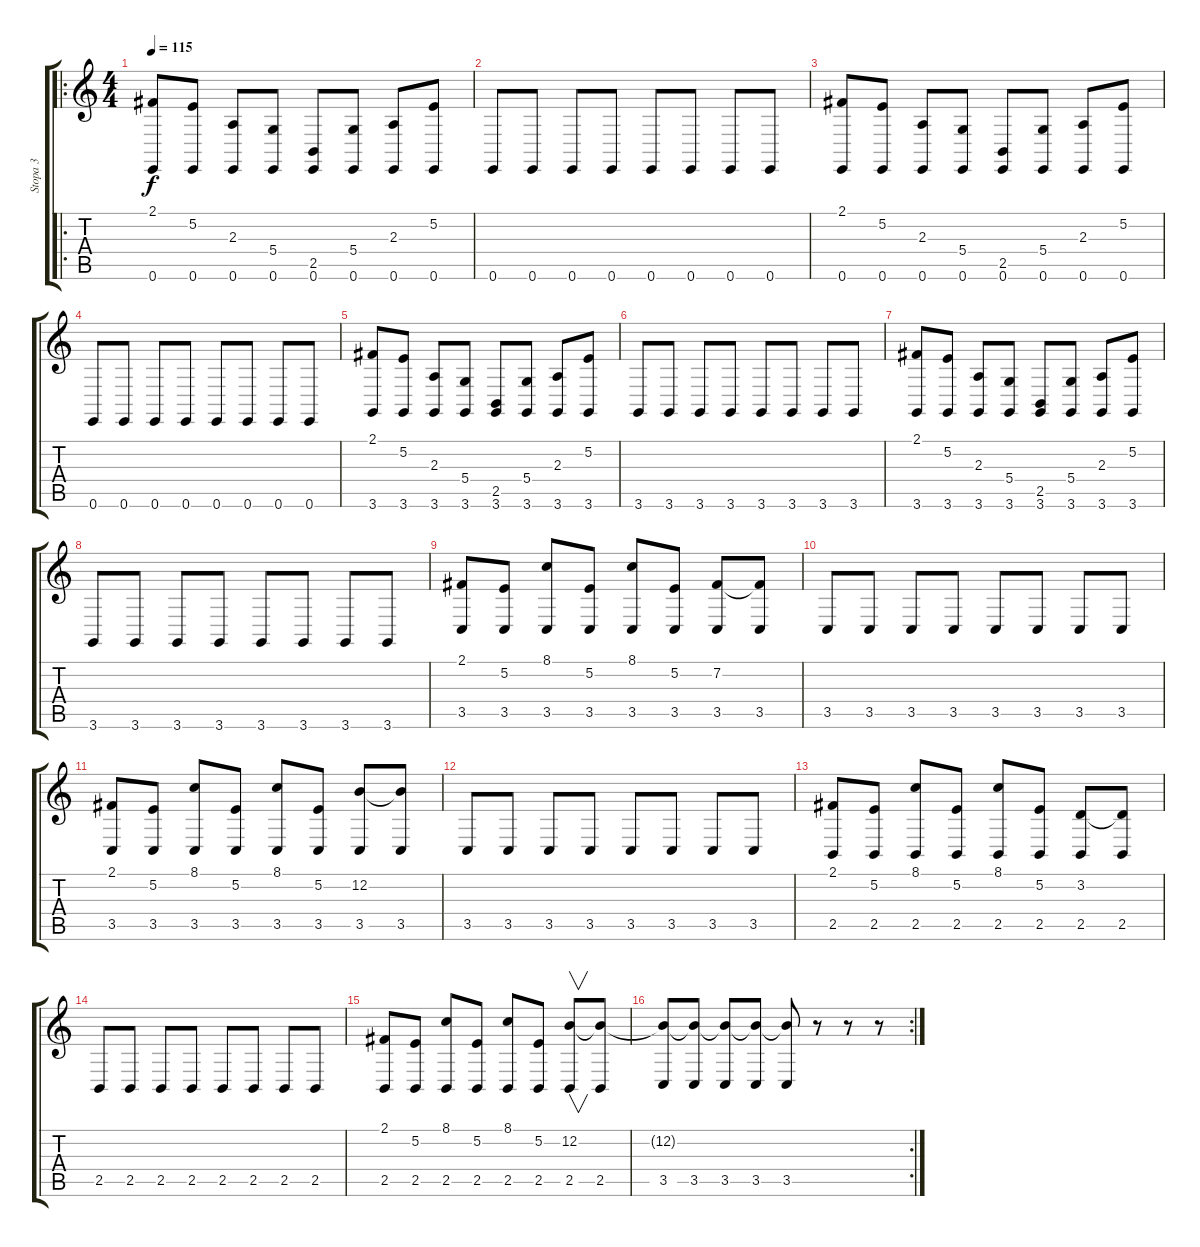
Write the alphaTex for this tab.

\track ("Stopa 3" "Stopa 3") {instrument pad6metallic}
\staff {score tabs}
\tuning (E4 B3 G3 D3 A2 E2) {hide}
\ro
\ts (4 4)
\tempo 115
\clef g2
\ks c
(2.1 0.6).8{dy f} (5.2 0.6).8 (2.3 0.6).8 (5.4 0.6).8 (2.5 0.6).8 (5.4 0.6).8 (2.3 0.6).8 (5.2 0.6).8 |
0.6.8 0.6.8 0.6.8 0.6.8 0.6.8 0.6.8 0.6.8 0.6.8 |
(2.1 0.6).8 (5.2 0.6).8 (2.3 0.6).8 (5.4 0.6).8 (2.5 0.6).8 (5.4 0.6).8 (2.3 0.6).8 (5.2 0.6).8 |
0.6.8 0.6.8 0.6.8 0.6.8 0.6.8 0.6.8 0.6.8 0.6.8 |
(2.1 3.6).8 (5.2 3.6).8 (2.3 3.6).8 (5.4 3.6).8 (2.5 3.6).8 (5.4 3.6).8 (2.3 3.6).8 (5.2 3.6).8 |
3.6.8 3.6.8 3.6.8 3.6.8 3.6.8 3.6.8 3.6.8 3.6.8 |
(2.1 3.6).8 (5.2 3.6).8 (2.3 3.6).8 (5.4 3.6).8 (2.5 3.6).8 (5.4 3.6).8 (2.3 3.6).8 (5.2 3.6).8 |
3.6.8 3.6.8 3.6.8 3.6.8 3.6.8 3.6.8 3.6.8 3.6.8 |
(2.1 3.5).8 (5.2 3.5).8 (8.1 3.5).8 (5.2 3.5).8 (8.1 3.5).8 (5.2 3.5).8 (7.2 3.5).8 (7.2{t} 3.5).8 |
3.5.8 3.5.8 3.5.8 3.5.8 3.5.8 3.5.8 3.5.8 3.5.8 |
(2.1 3.5).8 (5.2 3.5).8 (8.1 3.5).8 (5.2 3.5).8 (8.1 3.5).8 (5.2 3.5).8 (12.2 3.5).8 (12.2{t} 3.5).8 |
3.5.8 3.5.8 3.5.8 3.5.8 3.5.8 3.5.8 3.5.8 3.5.8 |
(2.1 2.5).8 (5.2 2.5).8 (8.1 2.5).8 (5.2 2.5).8 (8.1 2.5).8 (5.2 2.5).8 (3.2 2.5).8 (3.2{t} 2.5).8 |
2.5.8 2.5.8 2.5.8 2.5.8 2.5.8 2.5.8 2.5.8 2.5.8 |
(2.1 2.5).8 (5.2 2.5).8 (8.1 2.5).8 (5.2 2.5).8 (8.1 2.5).8 (5.2 2.5).8 (12.2 2.5).8{v} (12.2{t} 2.5).8 |
\rc 2
(12.2{t} 3.5).8 (12.2{t} 3.5).8 (12.2{t} 3.5).8 (12.2{t} 3.5).8 (12.2{t} 3.5).8 r.8 r.8 r.8
